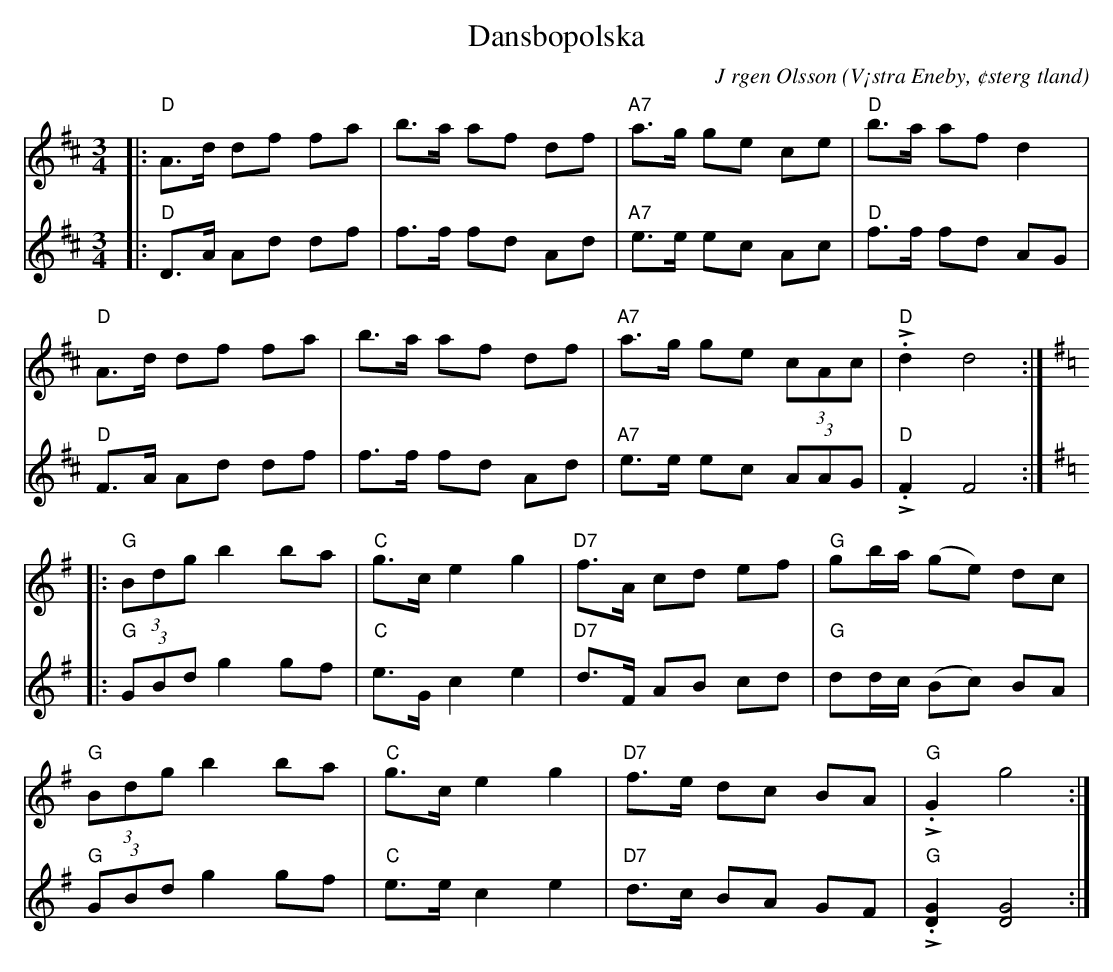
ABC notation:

X:1
T:Dansbopolska
C:J rgen Olsson
O:V¡stra Eneby, ¢sterg tland
M:3/4
L:1/8
K:D
V:1
|:"D"A>d df fa|b>a af df|"A7"a>g ge ce|"D"b>a af d2|
"D"A>d df fa|b>a af df|"A7"a>g ge (3cAc|"D"L.d2 d4:|
[K:G]|:"G"(3Bdg b2 ba|"C"g>c e2 g2|"D7"f>A cd ef|"G" gb/a/ (ge) dc|
"G"(3Bdg b2 ba|"C"g>c e2 g2|"D7"f>e dc BA|"G" L.G2 g4:|
V:2
|:"D"D>A Ad df|f>f fd Ad|"A7"e>e ec Ac|"D"f>f fd AG|
"D"F>A Ad df|f>f fd Ad|"A7"e>e ec (3AAG|"D"L.F2 F4:|
[K:G]|:"G"(3GBd g2 gf|"C"e>G c2 e2|"D7"d>F AB cd|"G" dd/c/ (Bc) BA|
"G"(3GBd g2 gf|"C"e>e c2 e2|"D7"d>c BA GF|"G" L.[DG]2 [DG]4:|
